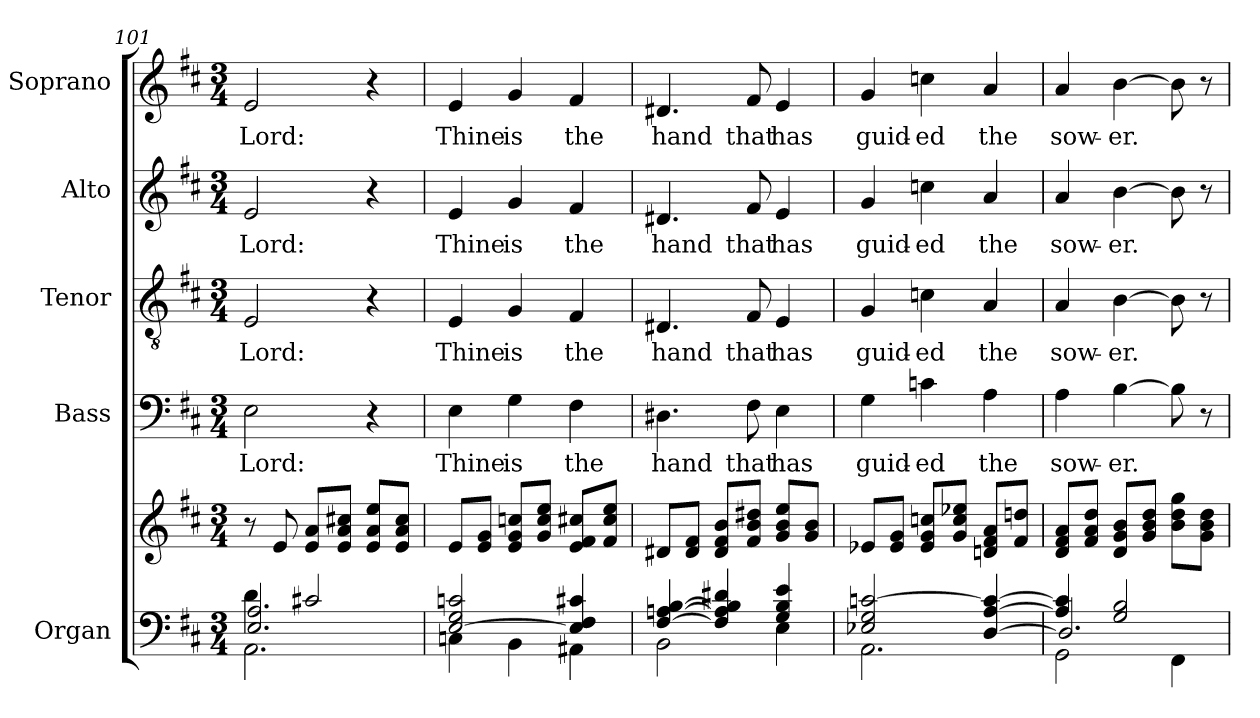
**kern	**kern	**kern	**text	**kern	**text	**kern	**text	**kern	**text
*part5	*part5	*part4	*part4	*part3	*part3	*part2	*part2	*part1	*part1
*staff6	*staff5	*staff4	*staff4	*staff3	*staff3	*staff2	*staff2	*staff1	*staff1
*I"Organ	*	*I"Bass	*	*I"Tenor	*	*I"Alto	*	*I"Soprano	*
*I'Org.	*	*I'B.	*	*I'T.	*	*I'A.	*	*I'S.	*
!!LO:LB:g=z
*clefF4	*clefG2	*clefF4	*	*clefGv2	*	*clefG2	*	*clefG2	*
*	*	*	*	*ITrd7c12	*	*	*	*	*
*k[f#c#]	*k[f#c#]	*k[f#c#]	*	*k[f#c#]	*	*k[f#c#]	*	*k[f#c#]	*
*D:	*D:	*D:	*	*D:	*	*D:	*	*D:	*
*M3/4	*M3/4	*M3/4	*	*M3/4	*	*M3/4	*	*M3/4	*
=101	=101	=101	=101	=101	=101	=101	=101	=101	=101
*^	*	*	*	*	*	*	*	*	*
*	*^	*	*	*	*	*	*	*	*	*
!	!	!	!	!	!LO:LY:b:color=#000000	!	!	!	!	!	!
!	!	!	!	!	!	!	!LO:LY:b:color=#000000	!	!	!	!
!	!	!	!	!	!	!	!	!	!LO:LY:b:color=#000000	!	!
!	!	!	!	!	!	!	!	!	!	!	!LO:LY:b:color=#000000
4di\	2.Ei/ 2.Ai	2.AAi\	8r	2Ei\	Lord:	2EEi/	Lord:	2ei/	Lord:	2ei/	Lord:
.	.	.	8ei/	.	.	.	.	.	.	.	.
2c#Xi/	.	.	8ei/ 8aiL	.	.	.	.	.	.	.	.
.	.	.	8ei/ 8ai 8cc#XiJ	.	.	.	.	.	.	.	.
.	.	.	8ei/ 8ai 8eeiL	4r	.	4r	.	4r	.	4r	.
.	.	.	8ei/ 8ai 8cc#iJ	.	.	.	.	.	.	.	.
*	*v	*v	*	*	*	*	*	*	*	*	*
=102	=102	=102	=102	=102	=102	=102	=102	=102	=102	=102
!	!	!	!	!LO:LY:b:color=#000000	!	!	!	!	!	!
!	!	!	!	!	!	!LO:LY:b:color=#000000	!	!	!	!
!	!	!	!	!	!	!	!	!LO:LY:b:color=#000000	!	!
!	!	!	!	!	!	!	!	!	!	!LO:LY:b:color=#000000
[>2Ei/ 2Gi 2cni	4Cni\	8ei/L	4Ei\	Thine	4EEi/	Thine	4ei/	Thine	4ei/	Thine
.	.	8ei/ 8giJ	.	.	.	.	.	.	.	.
!	!	!	!	!LO:LY:b:color=#000000	!	!	!	!	!	!
!	!	!	!	!	!	!LO:LY:b:color=#000000	!	!	!	!
!	!	!	!	!	!	!	!	!LO:LY:b:color=#000000	!	!
!	!	!	!	!	!	!	!	!	!	!LO:LY:b:color=#000000
.	4BBi\	8ei/ 8gi 8ccniL	4Gi\	is	4GGi/	is	4gi/	is	4gi/	is
.	.	8gi/ 8cci 8eeiJ	.	.	.	.	.	.	.	.
!	!	!	!	!LO:LY:b:color=#000000	!	!	!	!	!	!
!	!	!	!	!	!	!LO:LY:b:color=#000000	!	!	!	!
!	!	!	!	!	!	!	!	!LO:LY:b:color=#000000	!	!
!	!	!	!	!	!	!	!	!	!	!LO:LY:b:color=#000000
4Ei/] 4F#i 4c#Xi	4AA#Xi\	8ei/ 8f#i 8cc#XiL	4F#i\	the	4FF#i/	the	4f#i/	the	4f#i/	the
.	.	8f#i/ 8cc#i 8eeiJ	.	.	.	.	.	.	.	.
=103	=103	=103	=103	=103	=103	=103	=103	=103	=103	=103
!	!	!	!	!LO:LY:b:color=#000000	!	!	!	!	!	!
!	!	!	!	!	!	!LO:LY:b:color=#000000	!	!	!	!
!	!	!	!	!	!	!	!	!LO:LY:b:color=#000000	!	!
!	!	!	!	!	!	!	!	!	!	!LO:LY:b:color=#000000
[<4F#i/ [<4Ani [<4Bi	2BBi\	8d#Xi/L	4.D#Xi\	hand	4.DD#Xi/	hand	4.d#Xi/	hand	4.d#Xi/	hand
.	.	8d#i/ 8f#iJ	.	.	.	.	.	.	.	.
4F#i/] 4Ai] 4Bi] 4d#Xi	.	8d#i/ 8f#i 8biL	.	.	.	.	.	.	.	.
!	!	!	!	!LO:LY:b:color=#000000	!	!	!	!	!	!
!	!	!	!	!	!	!LO:LY:b:color=#000000	!	!	!	!
!	!	!	!	!	!	!	!	!LO:LY:b:color=#000000	!	!
!	!	!	!	!	!	!	!	!	!	!LO:LY:b:color=#000000
.	.	8f#i/ 8bi 8dd#XiJ	8F#i\	that	8FF#i/	that	8f#i/	that	8f#i/	that
!	!	!	!	!LO:LY:b:color=#000000	!	!	!	!	!	!
!	!	!	!	!	!	!LO:LY:b:color=#000000	!	!	!	!
!	!	!	!	!	!	!	!	!LO:LY:b:color=#000000	!	!
!	!	!	!	!	!	!	!	!	!	!LO:LY:b:color=#000000
4Gi/ 4Bi 4ei	4Ei\	8gi/ 8bi 8eeiL	4Ei\	has	4EEi/	has	4ei/	has	4ei/	has
.	.	8gi/ 8biJ	.	.	.	.	.	.	.	.
=104	=104	=104	=104	=104	=104	=104	=104	=104	=104	=104
!	!	!	!	!LO:LY:b:color=#000000	!	!	!	!	!	!
!	!	!	!	!	!	!LO:LY:b:color=#000000	!	!	!	!
!	!	!	!	!	!	!	!	!LO:LY:b:color=#000000	!	!
!	!	!	!	!	!	!	!	!	!	!LO:LY:b:color=#000000
2E-Xi/ 2Gi [>2cni	2.AAi\	8e-Xi/L	4Gi\	guid-	4GGi/	guid-	4gi/	guid-	4gi/	guid-
.	.	8e-i/ 8giJ	.	.	.	.	.	.	.	.
!	!	!	!	!LO:LY:b:color=#000000	!	!	!	!	!	!
!	!	!	!	!	!	!LO:LY:b:color=#000000	!	!	!	!
!	!	!	!	!	!	!	!	!LO:LY:b:color=#000000	!	!
!	!	!	!	!	!	!	!	!	!	!LO:LY:b:color=#000000
.	.	8e-i/ 8gi 8ccniL	4cni\	-ed	4Cni\	-ed	4ccni\	-ed	4ccni\	-ed
.	.	8gi/ 8cci 8ee-XiJ	.	.	.	.	.	.	.	.
!	!	!	!	!LO:LY:b:color=#000000	!	!	!	!	!	!
!	!	!	!	!	!	!LO:LY:b:color=#000000	!	!	!	!
!	!	!	!	!	!	!	!	!LO:LY:b:color=#000000	!	!
!	!	!	!	!	!	!	!	!	!	!LO:LY:b:color=#000000
[>4Di/ [>4Ai 4ci_>	.	8dni/ 8f#i 8aiL	4Ai\	the	4AAi/	the	4ai/	the	4ai/	the
.	.	8f#i/ 8ddniJ	.	.	.	.	.	.	.	.
=105	=105	=105	=105	=105	=105	=105	=105	=105	=105	=105
*	*^	*	*	*	*	*	*	*	*	*
!	!	!	!	!	!LO:LY:b:color=#000000	!	!	!	!	!	!
!	!	!	!	!	!	!	!LO:LY:b:color=#000000	!	!	!	!
!	!	!	!	!	!	!	!	!	!LO:LY:b:color=#000000	!	!
!	!	!	!	!	!	!	!	!	!	!	!LO:LY:b:color=#000000
4Ai/] 4ci]	2GGi\	2.Di/]	8di/ 8f#i 8aiL	4Ai\	sow-	4AAi/	sow-	4ai/	sow-	4ai/	sow-
.	.	.	8f#i/ 8ai 8ddiJ	.	.	.	.	.	.	.	.
!	!	!	!	!	!LO:LY:b:color=#000000	!	!	!	!	!	!
!	!	!	!	!	!	!	!LO:LY:b:color=#000000	!	!	!	!
!	!	!	!	!	!	!	!	!	!LO:LY:b:color=#000000	!	!
!	!	!	!	!	!	!	!	!	!	!	!LO:LY:b:color=#000000
2Gi/ 2Bi	.	.	8di/ 8gi 8biL	[>4Bi\	-er.	[>4BBi\	-er.	[>4bi\	-er.	[>4bi\	-er.
.	.	.	8gi/ 8bi 8ddiJ	.	.	.	.	.	.	.	.
.	4FF#i\	.	8bi\ 8ddi 8ggiL	8Bi\]	.	8BBi\]	.	8bi\]	.	8bi\]	.
.	.	.	8gi\ 8bi 8ddiJ	8r	.	8r	.	8r	.	8r	.
*v	*v	*v	*	*	*	*	*	*	*	*	*
=	=	=	=	=	=	=	=	=	=
*-	*-	*-	*-	*-	*-	*-	*-	*-	*-
